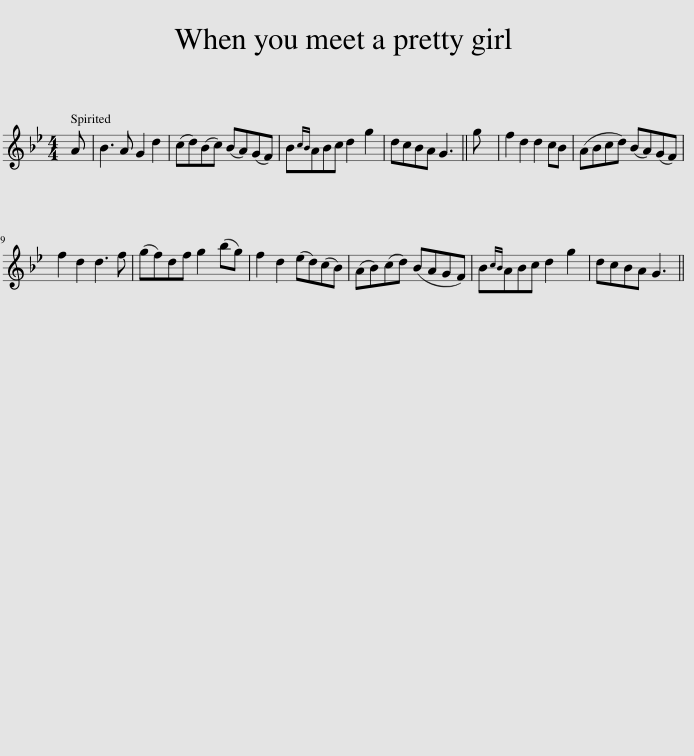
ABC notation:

X:1
L:1/8
M:4/4
I:linebreak $
K:Gmin
V:1 treble
V:1
 A | B3 A G2 d2 | (cd)(Bc) (BA)(GF) | B{cB}ABc d2 g2 | dcBA G3 || %5
 g | f2 d2 d2 cB | (ABcd) (BA)(GF) |$ f2 d2 d3 f | (gf)df g2 (bg) | %10
 f2 d2 (ed)(cB) | (AB)(cd) (BAGF) | B{cB}ABc d2 g2 | dcBA G3 || %14
